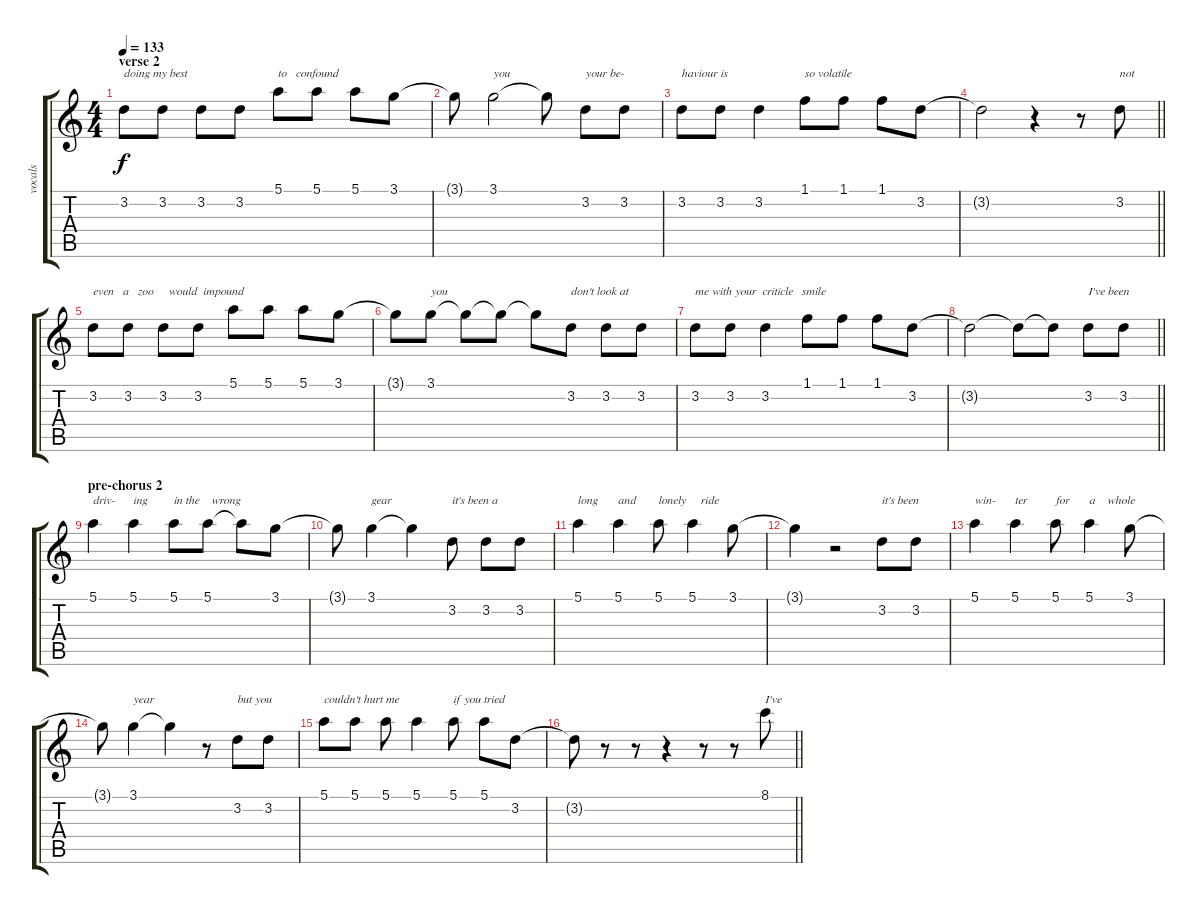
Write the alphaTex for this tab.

\track ("vocals" "vocals") {instrument electricguitarjazz}
\staff {score tabs}
\tuning (E4 B3 G3 D3 A2 E2) {hide}
\ts (4 4)
\section ("" "verse 2")
\tempo 133
\clef g2
\ks c
3.2.8{txt "doing my best" dy f} 3.2.8 3.2.8 3.2.8 5.1.8{txt "to   confound"} 5.1.8 5.1.8 3.1.8 |
3.1{t}.8 3.1.2{txt "you"} 3.1{t}.8 3.2.8{txt "your be-"} 3.2.8 |
3.2.8{txt "haviour is"} 3.2.8 3.2.4 1.1.8{txt "so volatile"} 1.1.8 1.1.8 3.2.8 |
\barLineRight lightlight
3.2{t}.2 r.4 r.8 3.2.8{txt "not"} |
3.2.8{txt "even   a   zoo     would  impound "} 3.2.8 3.2.8 3.2.8 5.1.8 5.1.8 5.1.8 3.1.8 |
3.1{t}.8 3.1.8{txt "you"} 3.1{t}.8 3.1{t}.8 3.1{t}.8 3.2.8{txt "don't look at"} 3.2.8 3.2.8 |
3.2.8{txt "me with your  criticle   smile"} 3.2.8 3.2.4 1.1.8 1.1.8 1.1.8 3.2.8 |
\barLineRight lightlight
3.2{t}.2 3.2{t}.8 3.2{t}.8 3.2.8{txt "I've been"} 3.2.8 |
\section ("" "pre-chorus 2")
5.1.4{txt "driv-"} 5.1.4{txt "ing"} 5.1.8{txt "in the    wrong "} 5.1.8 5.1{t}.8 3.1.8 |
3.1{t}.8 3.1.4{txt "gear"} 3.1{t}.4 3.2.8{txt "it's been a"} 3.2.8 3.2.8 |
5.1.4{txt "long"} 5.1.4{txt "and"} 5.1.8{txt "lonely     ride"} 5.1.4 3.1.8 |
3.1{t}.4 r.2 3.2.8{txt "it's been"} 3.2.8 |
5.1.4{txt "win-"} 5.1.4{txt "ter"} 5.1.8{txt "for"} 5.1.4{txt "a    whole"} 3.1.8 |
3.1{t}.8 3.1.4{txt "year"} 3.1{t}.4 r.8 3.2.8{txt "but you"} 3.2.8 |
5.1.8{txt "couldn't hurt me"} 5.1.8 5.1.8 5.1.4 5.1.8{txt "if you tried"} 5.1.8 3.2.8 |
\barLineRight lightlight
3.2{t}.8 r.8 r.8 r.4 r.8 r.8 8.1.8{txt "I've"}
